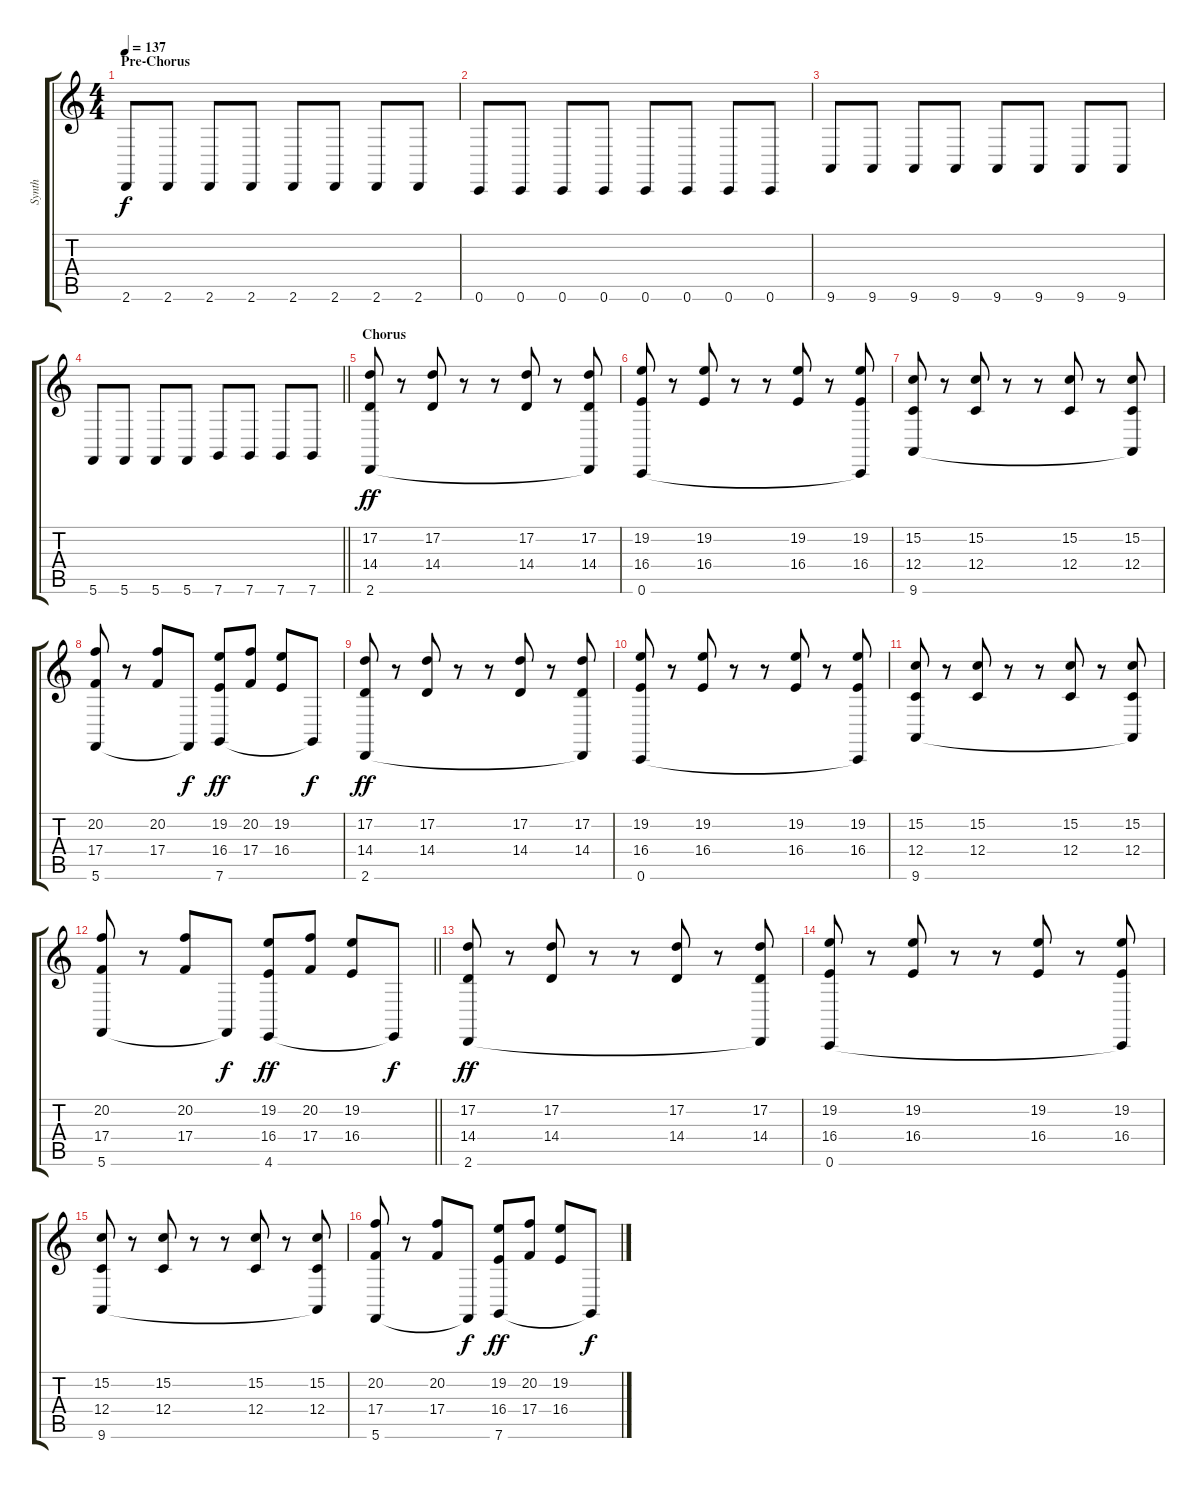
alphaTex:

\track ("Synth" "Synth") {instrument lead8bassandlead}
\staff {score tabs}
\tuning (D4 A3 F3 C3 G2 C2) {hide}
\ts (4 4)
\section ("" "Pre-Chorus")
\tempo 137
\clef g2
\ks c
2.6.8{dy f} 2.6.8 2.6.8 2.6.8 2.6.8 2.6.8 2.6.8 2.6.8 |
0.6.8 0.6.8 0.6.8 0.6.8 0.6.8 0.6.8 0.6.8 0.6.8 |
9.6.8 9.6.8 9.6.8 9.6.8 9.6.8 9.6.8 9.6.8 9.6.8 |
\barLineRight lightlight
5.6.8 5.6.8 5.6.8 5.6.8 7.6.8 7.6.8 7.6.8 7.6.8 |
\section ("" "Chorus")
(17.2 14.4 2.6).8{dy ff} r.8 (17.2 14.4).8 r.8 r.8 (17.2 14.4).8 r.8 (17.2 14.4 2.6{t}).8 |
(19.2 16.4 0.6).8 r.8 (19.2 16.4).8 r.8 r.8 (19.2 16.4).8 r.8 (19.2 16.4 0.6{t}).8 |
(15.2 12.4 9.6).8 r.8 (15.2 12.4).8 r.8 r.8 (15.2 12.4).8 r.8 (15.2 12.4 9.6{t}).8 |
(20.2 17.4 5.6).8 r.8 (20.2 17.4).8 5.6{t}.8{dy f} (19.2 16.4 7.6).8{dy ff} (20.2 17.4).8 (19.2 16.4).8 7.6{t}.8{dy f} |
(17.2 14.4 2.6).8{dy ff} r.8 (17.2 14.4).8 r.8 r.8 (17.2 14.4).8 r.8 (17.2 14.4 2.6{t}).8 |
(19.2 16.4 0.6).8 r.8 (19.2 16.4).8 r.8 r.8 (19.2 16.4).8 r.8 (19.2 16.4 0.6{t}).8 |
(15.2 12.4 9.6).8 r.8 (15.2 12.4).8 r.8 r.8 (15.2 12.4).8 r.8 (15.2 12.4 9.6{t}).8 |
\barLineRight lightlight
(20.2 17.4 5.6).8 r.8 (20.2 17.4).8 5.6{t}.8{dy f} (19.2 16.4 4.6).8{dy ff} (20.2 17.4).8 (19.2 16.4).8 4.6{t}.8{dy f} |
(17.2 14.4 2.6).8{dy ff} r.8 (17.2 14.4).8 r.8 r.8 (17.2 14.4).8 r.8 (17.2 14.4 2.6{t}).8 |
(19.2 16.4 0.6).8 r.8 (19.2 16.4).8 r.8 r.8 (19.2 16.4).8 r.8 (19.2 16.4 0.6{t}).8 |
(15.2 12.4 9.6).8 r.8 (15.2 12.4).8 r.8 r.8 (15.2 12.4).8 r.8 (15.2 12.4 9.6{t}).8 |
(20.2 17.4 5.6).8 r.8 (20.2 17.4).8 5.6{t}.8{dy f} (19.2 16.4 7.6).8{dy ff} (20.2 17.4).8 (19.2 16.4).8 7.6{t}.8{dy f}
